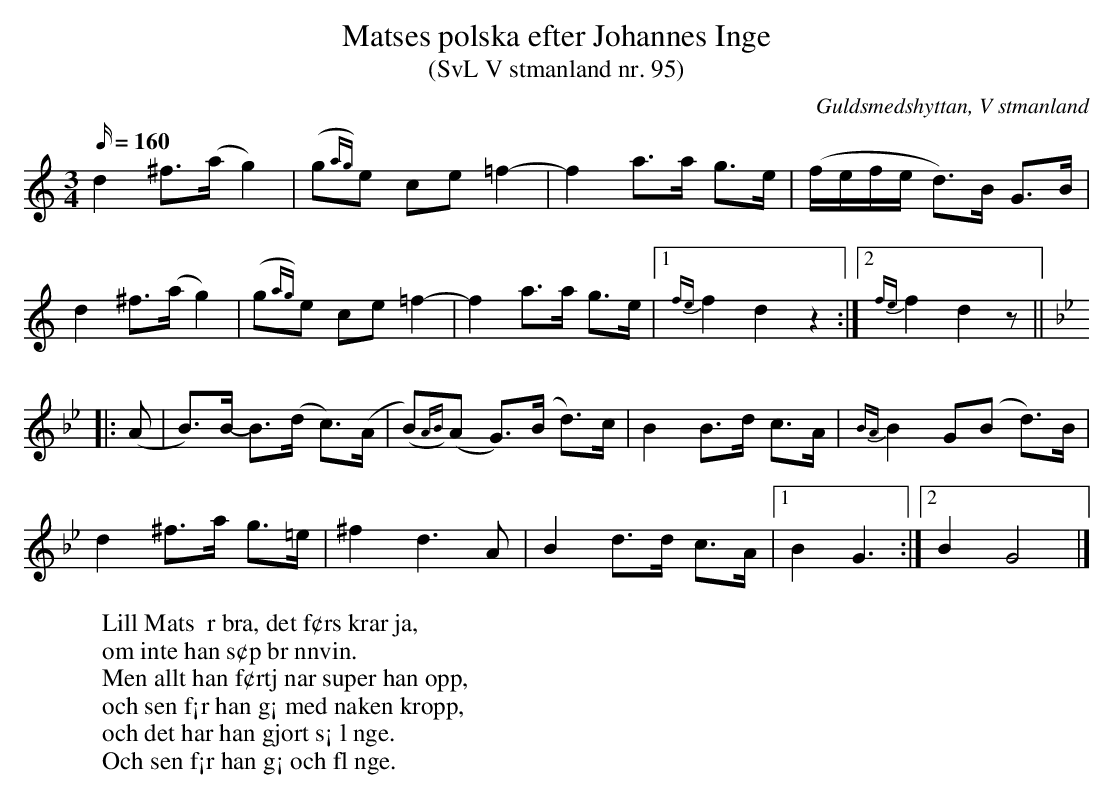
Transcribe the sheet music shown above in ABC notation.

X:1
T: Matses polska efter Johannes Inge
T: (SvL V stmanland nr. 95)
O: Guldsmedshyttan, V stmanland
M: 3/4
L: 1/16
Q: 160
K: Am
d4 ^f2>(a2 g4) | (g2{ag})e2 c2e2 =f4- | f4 a2>a2 g2>e2 | (fefe d2)>B2 G2>B2 |
d4 ^f2>(a2 g4) | (g2{ag})e2 c2e2 =f4- | f4 a2>a2 g2>e2 |1 {fe}f4 d4 z4 :|2 {fe}f4 d4 z2 || [K:Gm]
|: (A2 | B2)>B2- B2>(d2 c2>)(A2 | (B2){AB})(A2 G2>)(B2 d2>)c2 | B4 B2>d2 c2>A2 | {BA}B4 G2(B2 d2)>B2 |
d4 ^f2>a2 g2>=e2 | ^f4 d4>A4 | B4 d2>d2 c2>A2 |1 B4 G6 :|2 B4 G8 |]
W: Lill Mats  r bra, det f¢rs krar ja,
W: om inte han s¢p br nnvin.
W: Men allt han f¢rtj nar super han opp,
W: och sen f¡r han g¡ med naken kropp,
W: och det har han gjort s¡ l nge.
W: Och sen f¡r han g¡ och fl nge.
